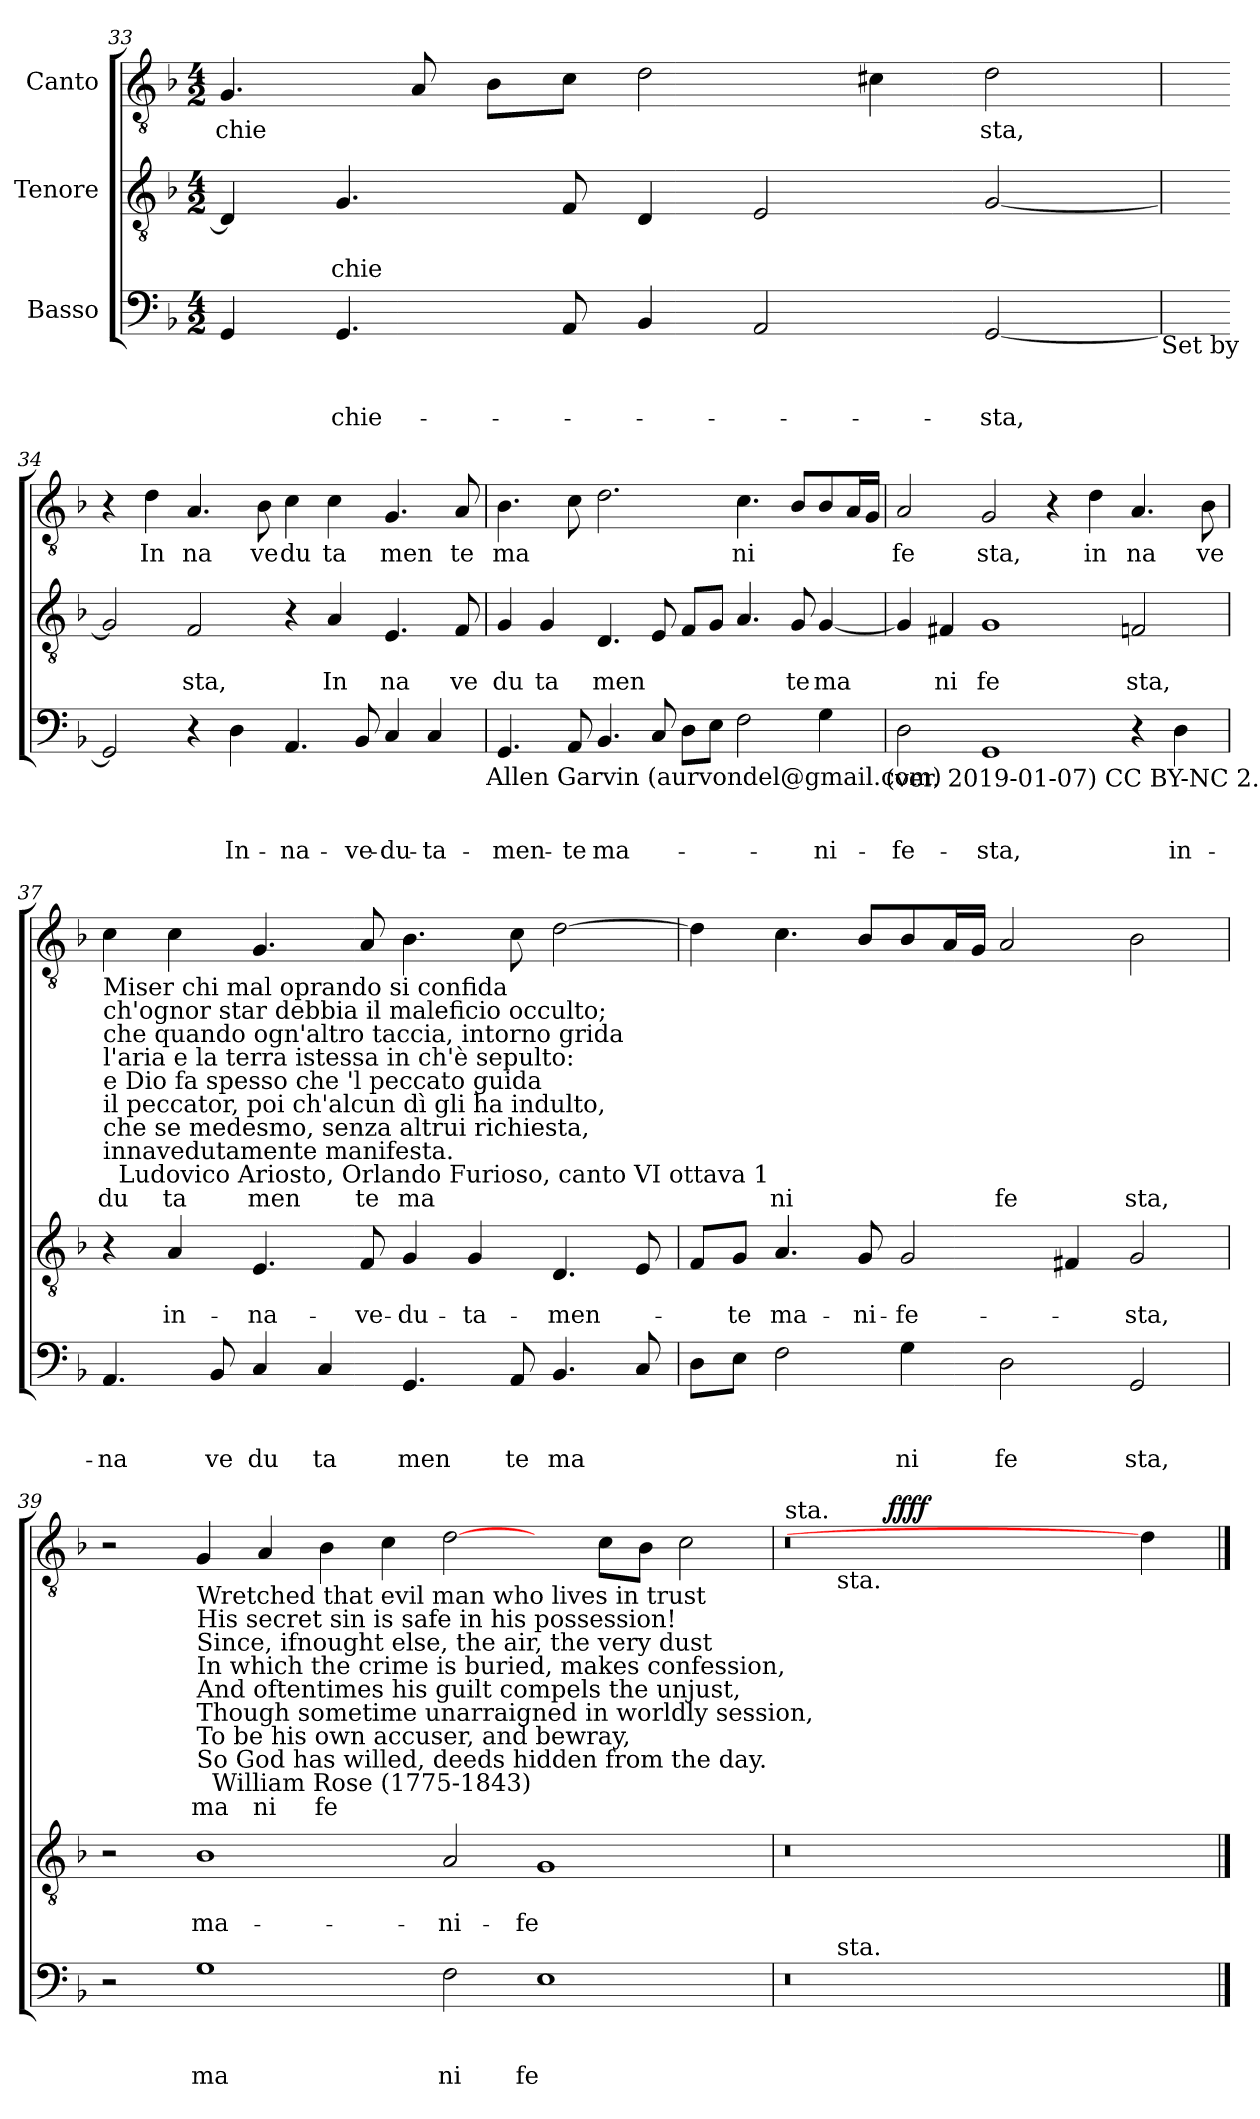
**kern	**text	**text	**text	**kern	**text	**text	**kern	**text	**dynam
*part3	*part3	*part3	*part3	*part2	*part2	*part2	*part1	*part1	*part1
*staff3	*staff3	*staff3	*staff3	*staff2	*staff2	*staff2	*staff1	*staff1	*staff1
*I"Basso	*	*	*	*I"Tenore	*	*	*I"Canto	*	*
!!LO:PB:g=z
*clefF4	*	*	*	*clefGv2	*	*	*clefGv2	*	*
*k[b-]	*	*	*	*k[b-]	*	*	*k[b-]	*	*
*F:	*	*	*	*F:	*	*	*F:	*	*
*M4/2	*	*	*	*M4/2	*	*	*M4/2	*	*
=33	=33	=33	=33	=33	=33	=33	=33	=33	=33
!	!	!	!	!	!	!	!	!LO:LY:b	!
4GG/	.	.	.	4D/]	.	.	4.G/	chie	.
!	!	!	!LO:LY:b	!	!	!LO:LY:b	!	!	!
4.GG/	.	.	chie-	4.G/	.	-chie	.	.	.
.	.	.	.	.	.	.	8A/	.	.
.	.	.	.	.	.	.	8B-\L	.	.
8AA/	.	.	.	8F/	.	.	8c\J	.	.
4BB-/	.	.	.	4D/	.	.	2d\	.	.
2AA/	.	.	.	2E/	.	.	.	.	.
.	.	.	.	.	.	.	4c#\	.	.
!	!	!	!LO:LY:b	!	!	!	!	!LO:LY:b	!
[<2GG/	.	.	-sta,	[<2G/	.	.	2d\	sta,	.
!LO:TX:b:t=Set by	!	!	!	!	!	!	!	!	!
=34	=34	=34	=34	=34	=34	=34	=34	=34	=34
2GG/]	.	.	.	2G/]	.	.	4r	.	.
!	!	!	!	!	!	!	!	!LO:LY:b	!
.	.	.	.	.	.	.	4d\	In	.
!	!	!	!	!	!	!LO:LY:b	!	!LO:LY:b	!
4r	.	.	.	2F/	.	sta,	4.A/	na	.
!	!	!	!LO:LY:b	!	!	!	!	!	!
4D\	.	.	In-	.	.	.	.	.	.
!	!	!	!	!	!	!	!	!LO:LY:b	!
.	.	.	.	.	.	.	8B-\	ve	.
!	!	!	!LO:LY:b	!	!	!	!	!LO:LY:b	!
4.AA/	.	.	-na-	4r	.	.	4c\	du	.
!	!	!	!	!	!	!LO:LY:b	!	!LO:LY:b	!
.	.	.	.	4A/	.	In	4c\	ta	.
!	!	!	!LO:LY:b	!	!	!	!	!	!
8BB-/	.	.	-ve-	.	.	.	.	.	.
!	!	!	!LO:LY:b	!	!	!LO:LY:b	!	!LO:LY:b	!
4C/	.	.	-du-	4.E/	.	na	4.G/	men	.
!	!	!	!LO:LY:b	!	!	!	!	!	!
4C/	.	.	-ta-	.	.	.	.	.	.
!	!	!	!	!	!	!LO:LY:b	!	!LO:LY:b	!
.	.	.	.	8F/	.	ve	8A/	te	.
!LO:TX:b:t=Allen Garvin (aurvondel@gmail.com)	!	!	!	!	!	!	!	!	!
=35	=35	=35	=35	=35	=35	=35	=35	=35	=35
!	!	!	!LO:LY:b	!	!	!LO:LY:b	!	!LO:LY:b	!
4.GG/	.	.	-men-	4G/	.	du	4.B-\	ma	.
!	!	!	!	!	!	!LO:LY:b	!	!	!
.	.	.	.	4G/	.	ta	.	.	.
!	!	!	!LO:LY:b	!	!	!	!	!	!
8AA/	.	.	-te	.	.	.	8c\	.	.
!	!	!	!LO:LY:b	!	!	!LO:LY:b	!	!	!
4.BB-/	.	.	ma-	4.D/	.	men	2.d\	.	.
8C/	.	.	.	8E/	.	.	.	.	.
8D\L	.	.	.	8F/L	.	.	.	.	.
8E\J	.	.	.	8G/J	.	.	.	.	.
!	!	!	!	!	!	!	!	!LO:LY:b	!
2F\	.	.	.	4.A/	.	.	4.c\	ni	.
!	!	!	!	!	!	!LO:LY:b	!	!	!
.	.	.	.	8G/	.	te	8B-/L	.	.
!	!	!	!LO:LY:b	!	!	!LO:LY:b	!	!	!
4G\	.	.	-ni-	[<4G/	.	ma	8B-/	.	.
.	.	.	.	.	.	.	16A/L	.	.
.	.	.	.	.	.	.	16G/JJ	.	.
!LO:TX:b:t=(ver. 2019-01-07) CC BY-NC 2.5	!	!	!	!	!	!	!	!	!
=36	=36	=36	=36	=36	=36	=36	=36	=36	=36
!	!	!	!LO:LY:b	!	!	!	!	!LO:LY:b	!
2D\	.	.	-fe-	4G/]	.	.	2A/	fe	.
!	!	!	!	!	!	!LO:LY:b	!	!	!
.	.	.	.	4F#/	.	ni	.	.	.
!	!	!	!LO:LY:b	!	!	!LO:LY:b	!	!LO:LY:b	!
1GG	.	.	-sta,	1G	.	fe	2G/	sta,	.
.	.	.	.	.	.	.	4r	.	.
!	!	!	!	!	!	!	!	!LO:LY:b	!
.	.	.	.	.	.	.	4d\	in	.
!	!	!	!	!	!	!LO:LY:b	!	!LO:LY:b	!
4r	.	.	.	2Fn/	.	sta,	4.A/	na	.
!	!	!	!LO:LY:b	!	!	!	!	!	!
4D\	.	.	in-	.	.	.	.	.	.
!	!	!	!	!	!	!	!	!LO:LY:b	!
.	.	.	.	.	.	.	8B-\	ve	.
!!LO:LB:g=z
=37	=37	=37	=37	=37	=37	=37	=37	=37	=37
!	!	!	!	!	!	!	!LO:TX:b:t=Miser chi mal oprando si confida\nch'ognor star debbia il maleficio occulto;\nche quando ogn'altro taccia, intorno grida\nl'aria e la terra istessa in ch'è sepulto&colon;\ne Dio fa spesso che 'l peccato guida\nil peccator, poi ch'alcun dì gli ha indulto,\nche se medesmo, senza altrui richiesta,\ninnavedutamente manifesta.\n       Ludovico Ariosto, Orlando Furioso, canto VI ottava 1	!	!
!	!	!	!LO:LY:b	!	!	!	!	!LO:LY:b	!
4.AA/	.	.	-na	4r	.	.	4c\	du	.
!	!	!	!	!	!	!LO:LY:b	!	!LO:LY:b	!
.	.	.	.	4A/	.	in-	4c\	ta	.
!	!	!	!LO:LY:b	!	!	!	!	!	!
8BB-/	.	.	ve	.	.	.	.	.	.
!	!	!	!LO:LY:b	!	!	!LO:LY:b	!	!LO:LY:b	!
4C/	.	.	du	4.E/	.	-na-	4.G/	men	.
!	!	!	!LO:LY:b	!	!	!	!	!	!
4C/	.	.	ta	.	.	.	.	.	.
!	!	!	!	!	!	!LO:LY:b	!	!LO:LY:b	!
.	.	.	.	8F/	.	-ve-	8A/	te	.
!	!	!	!LO:LY:b	!	!	!LO:LY:b	!	!LO:LY:b	!
4.GG/	.	.	men	4G/	.	-du-	4.B-\	ma	.
!	!	!	!	!	!	!LO:LY:b	!	!	!
.	.	.	.	4G/	.	-ta-	.	.	.
!	!	!	!LO:LY:b	!	!	!	!	!	!
8AA/	.	.	te	.	.	.	8c\	.	.
!	!	!	!LO:LY:b	!	!	!LO:LY:b	!	!	!
4.BB-/	.	.	ma	4.D/	.	-men-	[>2d\	.	.
8C/	.	.	.	8E/	.	.	.	.	.
=38	=38	=38	=38	=38	=38	=38	=38	=38	=38
8D\L	.	.	.	8F/L	.	.	4d\]	.	.
!	!	!	!	!	!	!LO:LY:b	!	!	!
8E\J	.	.	.	8G/J	.	-te	.	.	.
!	!	!	!	!	!	!LO:LY:b	!	!LO:LY:b	!
2F\	.	.	.	4.A/	.	ma-	4.c\	ni	.
!	!	!	!	!	!	!LO:LY:b	!	!	!
.	.	.	.	8G/	.	-ni-	8B-/L	.	.
!	!	!	!LO:LY:b	!	!	!LO:LY:b	!	!	!
4G\	.	.	ni	2G/	.	-fe-	8B-/	.	.
.	.	.	.	.	.	.	16A/L	.	.
.	.	.	.	.	.	.	16G/JJ	.	.
!	!	!	!LO:LY:b	!	!	!	!	!LO:LY:b	!
2D\	.	.	fe	.	.	.	2A/	fe	.
.	.	.	.	4F#/	.	.	.	.	.
!	!	!	!LO:LY:b	!	!	!LO:LY:b	!	!LO:LY:b	!
2GG/	.	.	sta,	2G/	.	-sta,	2B-\	sta,	.
=39	=39	=39	=39	=39	=39	=39	=39	=39	=39
2r	.	.	.	2r	.	.	2r	.	.
!	!	!	!	!	!	!	!LO:TX:b:t=Wretched that evil man who lives in trust\nHis secret sin is safe in his possession!\nSince, ifnought else, the air, the very dust\nIn which the crime is buried, makes confession,\nAnd oftentimes his guilt compels the unjust,\nThough sometime unarraigned in worldly session,\nTo be his own accuser, and bewray,\nSo God has willed, deeds hidden from the day.\n                 William Rose (1775-1843)	!	!
!	!	!	!LO:LY:b	!	!	!LO:LY:b	!	!LO:LY:b	!
1G	.	.	ma	1B-	.	ma-	4G/	ma	.
!	!	!	!	!	!	!	!	!LO:LY:b	!
.	.	.	.	.	.	.	4A/	ni	.
!	!	!	!	!	!	!	!	!LO:LY:b	!
.	.	.	.	.	.	.	4B-\	fe	.
.	.	.	.	.	.	.	4c\	.	.
!	!	!	!LO:LY:b	!	!	!LO:LY:b	!	!	!
2F\	.	.	ni	2A/	.	-ni-	[2d\	.	.
!	!	!	!LO:LY:b	!	!	!LO:LY:b	!	!	!
1E	.	.	fe	1G	.	-fe-	4ryy	.	.
.	.	.	.	.	.	.	8c\L	.	.
.	.	.	.	.	.	.	8B-\J	.	.
.	.	.	.	.	.	.	2c\	.	.
=40	=40	=40	=40	=40	=40	=40	=40	=40	=40
*	*	*	*	*	*	*	*^	*	*
!	!	!	!	!	!	!	!LO:TX:a:t=sta.	!	!	!
*^	*	*	*	*	*	*	*	*^	*	*
0r	8.ryy	.	.	.	0r	.	.	0r	4.ryy	8.ryy	.	.
!	!	!	!	!	!	!	!	!	!	!LO:TX:b:t=sta.	!	!
!	!LO:TX:a:t=sta.	!	!	!	!	!	!	!	!	!	!	!
.	1ryy	.	.	.	.	.	.	.	.	1ryy	.	.
!	!	!	!	!	!	!	!	!	!	!	!	!LO:DY:b
.	.	.	.	.	.	.	.	.	1...ryy	.	.	ffff
.	1ryy	.	.	.	.	.	.	.	.	1ryy	.	.
4ryy	.	.	.	.	4ryy	.	.	4d\]	.	.	.	.
.	16ryy	.	.	.	.	.	.	.	.	16ryy	.	.
*v	*v	*	*	*	*	*	*	*v	*v	*v	*	*
==	==	==	==	==	==	==	==	==	==
*-	*-	*-	*-	*-	*-	*-	*-	*-	*-
